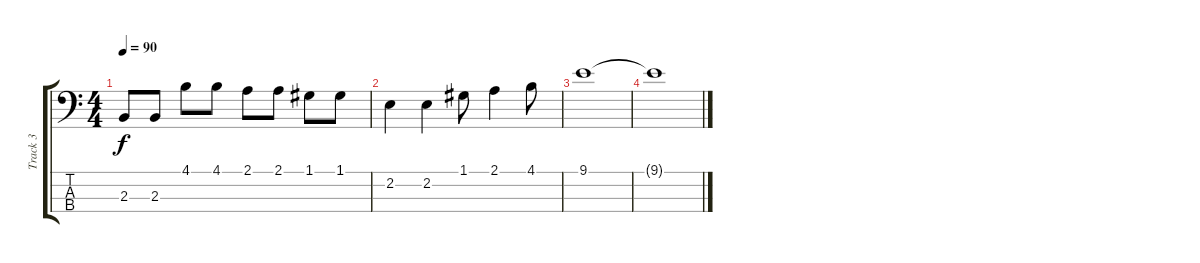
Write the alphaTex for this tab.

\track ("Track 3" "Track 3") {instrument electricbassfinger}
\staff {score tabs}
\tuning (G2 D2 A1 E1) {hide}
\ts (4 4)
\tempo 90
\clef f4
\ks c
2.3.8{dy f} 2.3.8 4.1.8 4.1.8 2.1.8 2.1.8 1.1.8 1.1.8 |
2.2.4 2.2.4 1.1.8 2.1.4 4.1.8 |
9.1.1 |
9.1{t}.1
